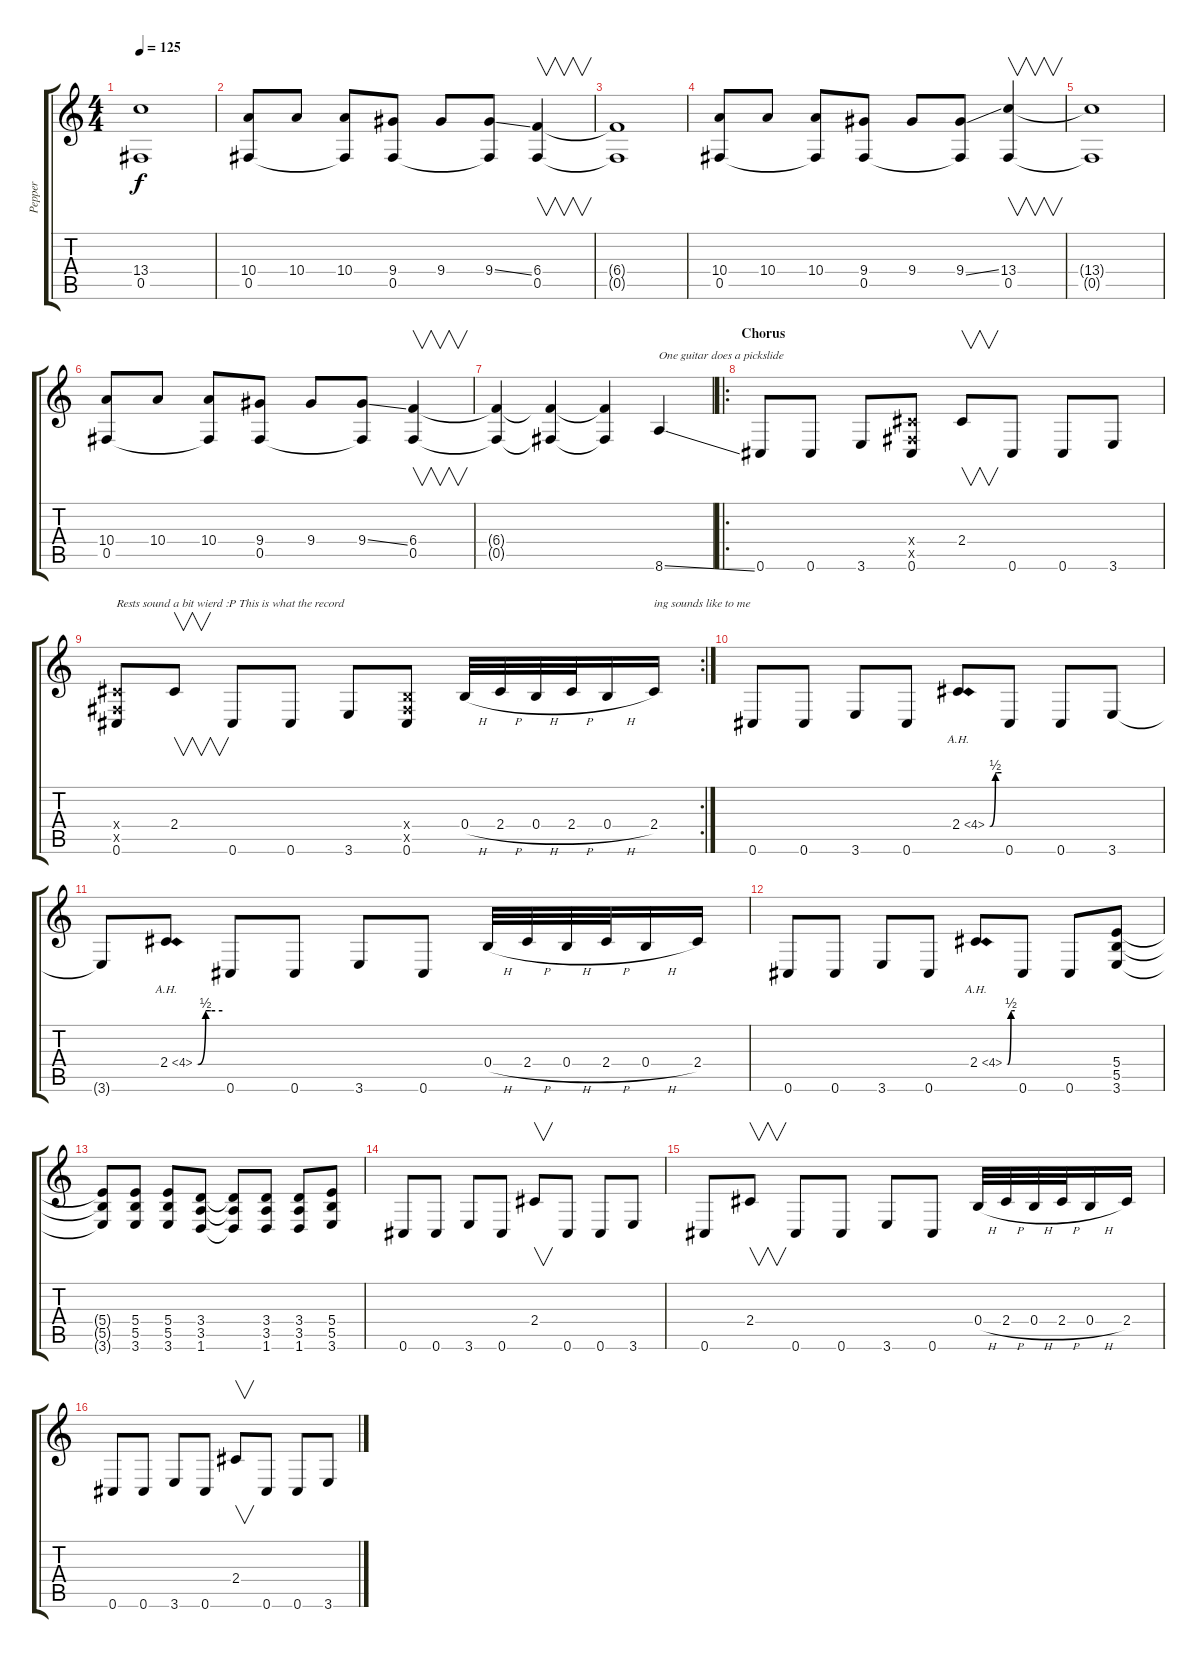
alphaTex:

\track ("Pepper" "Pepper") {instrument overdrivenguitar}
\staff {score tabs}
\tuning (Db4 Ab3 E3 B2 Gb2 Db2) {hide}
\ts (4 4)
\tempo 125
\clef g2
\ks c
(13.4{t} 0.5{t}).1{dy f} |
(10.4 0.5).8 10.4.8 (10.4 0.5{t}).8 (9.4 0.5).8 9.4.8 (9.4{ss} 0.5{t}).8 (6.4 0.5).4{v} |
(6.4{t} 0.5{t}).1 |
(10.4 0.5).8 10.4.8 (10.4 0.5{t}).8 (9.4 0.5).8 9.4.8 (9.4{ss} 0.5{t}).8 (13.4 0.5).4{v} |
(13.4{t} 0.5{t}).1 |
(10.4 0.5).8 10.4.8 (10.4 0.5{t}).8 (9.4 0.5).8 9.4.8 (9.4{ss} 0.5{t}).8 (6.4 0.5).4{v} |
(6.4{t} 0.5{t}).4 (6.4{t} 0.5{t}).4 (6.4{t} 0.5{t}).4 8.6{ss}.4{txt "One guitar does a pickslide"} |
\ro
\section ("" "Chorus")
0.6.8 0.6.8 3.6.8 (2.4{x} 0.5{x} 0.6).8 2.4.8{v} 0.6.8 0.6.8 3.6.8 |
\rc 2
(2.4{x} 0.5{x} 0.6).8{txt "Rests sound a bit wierd :P This is what the record"} 2.4.8{v} 0.6.8 0.6.8 3.6.8 (0.4{x} 0.5{x} 0.6).8 0.4{h}.32 2.4{h}.32 0.4{h}.32 2.4{h}.32 0.4{h}.16 2.4.16{txt "ing sounds like to me"} |
0.6.8 0.6.8 3.6.8 0.6.8 2.4{be (custom 0 0 2 0 4 0 30 2 32 2 34 2 39 2 60 2) ah 2}.8 0.6.8 0.6.8 3.6.8 |
3.6{t}.8 2.4{be (custom 0 0 2 0 20 2 30 2 32 2 60 2) ah 2}.8 0.6.8 0.6.8 3.6.8 0.6.8 0.4{h}.32 2.4{h}.32 0.4{h}.32 2.4{h}.32 0.4{h}.16 2.4.16 |
0.6.8 0.6.8 3.6.8 0.6.8 2.4{be (custom 0 0 2 0 4 0 30 2 32 2 34 2 39 2 60 2) ah 2}.8 0.6.8 0.6.8 (5.4 5.5 3.6).8 |
(5.4{t} 5.5{t} 3.6{t}).8 (5.4 5.5 3.6).8 (5.4 5.5 3.6).8 (3.4 3.5 1.6).8 (3.4{t} 3.5{t} 1.6{t}).8 (3.4 3.5 1.6).8 (3.4 3.5 1.6).8 (5.4 5.5 3.6).8 |
0.6.8 0.6.8 3.6.8 0.6.8 2.4.8{v} 0.6.8 0.6.8 3.6.8 |
0.6.8 2.4.8{v} 0.6.8 0.6.8 3.6.8 0.6.8 0.4{h}.32 2.4{h}.32 0.4{h}.32 2.4{h}.32 0.4{h}.16 2.4.16 |
0.6.8 0.6.8 3.6.8 0.6.8 2.4.8{v} 0.6.8 0.6.8 3.6.8
